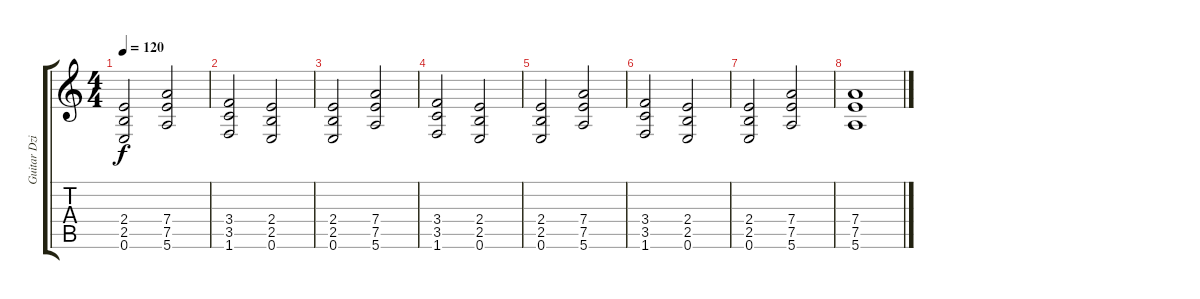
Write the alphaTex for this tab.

\track ("Guitar Dzindzer" "Guitar Dzi") {instrument distortionguitar}
\staff {score tabs}
\tuning (E4 B3 G3 D3 A2 E2) {hide}
\ts (4 4)
\tempo 120
\clef g2
\ks c
(2.4 2.5 0.6).2{dy f} (7.4 7.5 5.6).2 |
(3.4 3.5 1.6).2 (2.4 2.5 0.6).2 |
(2.4 2.5 0.6).2 (7.4 7.5 5.6).2 |
(3.4 3.5 1.6).2 (2.4 2.5 0.6).2 |
(2.4 2.5 0.6).2 (7.4 7.5 5.6).2 |
(3.4 3.5 1.6).2 (2.4 2.5 0.6).2 |
(2.4 2.5 0.6).2 (7.4 7.5 5.6).2 |
(7.4 7.5 5.6).1
